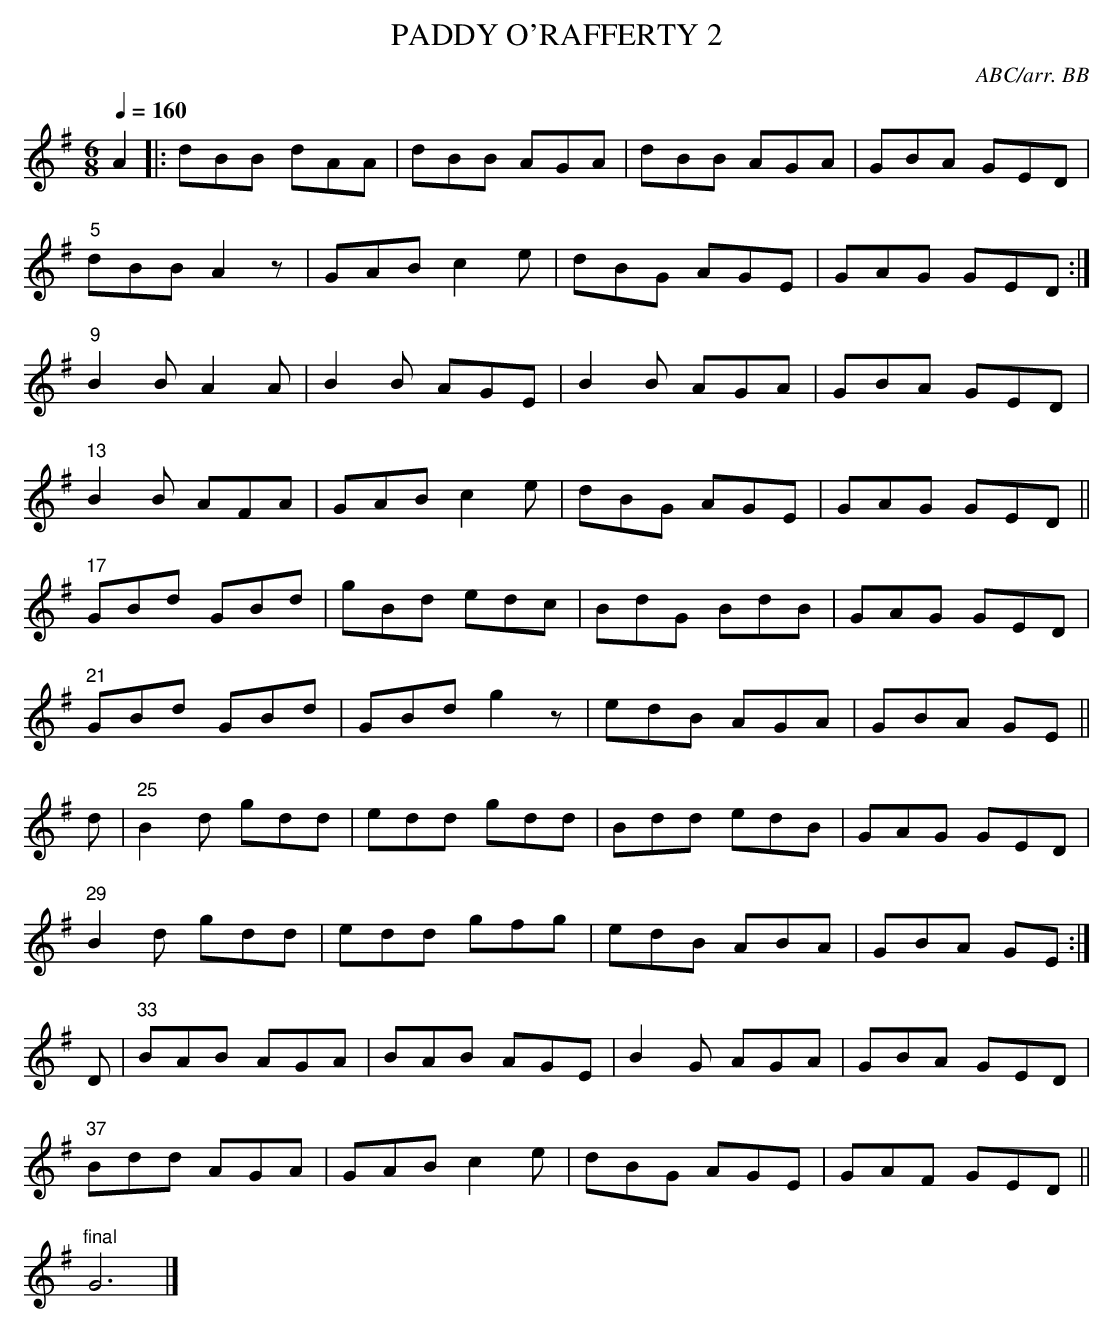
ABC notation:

X:1
T:PADDY O'RAFFERTY 2
C:ABC/arr. BB
L:1/8
M:6/8
Q:1/4=160
K:G
A2|:dBB dAA|dBB AGA|dBB AGA|GBA GED|
"5"dBB A2z|GAB c2e|dBG AGE|GAG GED:|
"9"B2B A2A|B2B AGE|B2B AGA|GBA GED|
"13"B2B AFA|GAB c2e|dBG AGE|GAG GED||
"17"GBd GBd|gBd edc|BdG BdB|GAG GED|
"21"GBd GBd|GBd g2z|edB AGA|GBA GE||
d|"25"B2d gdd|edd gdd|Bdd edB|GAG GED|
"29"B2d gdd|edd gfg|edB ABA|GBA GE:|
D|"33"BAB AGA|BAB AGE|B2G AGA|GBA GED|
"37"Bdd AGA|GAB c2e|dBG AGE|GAF GED||
"final"G6|]
